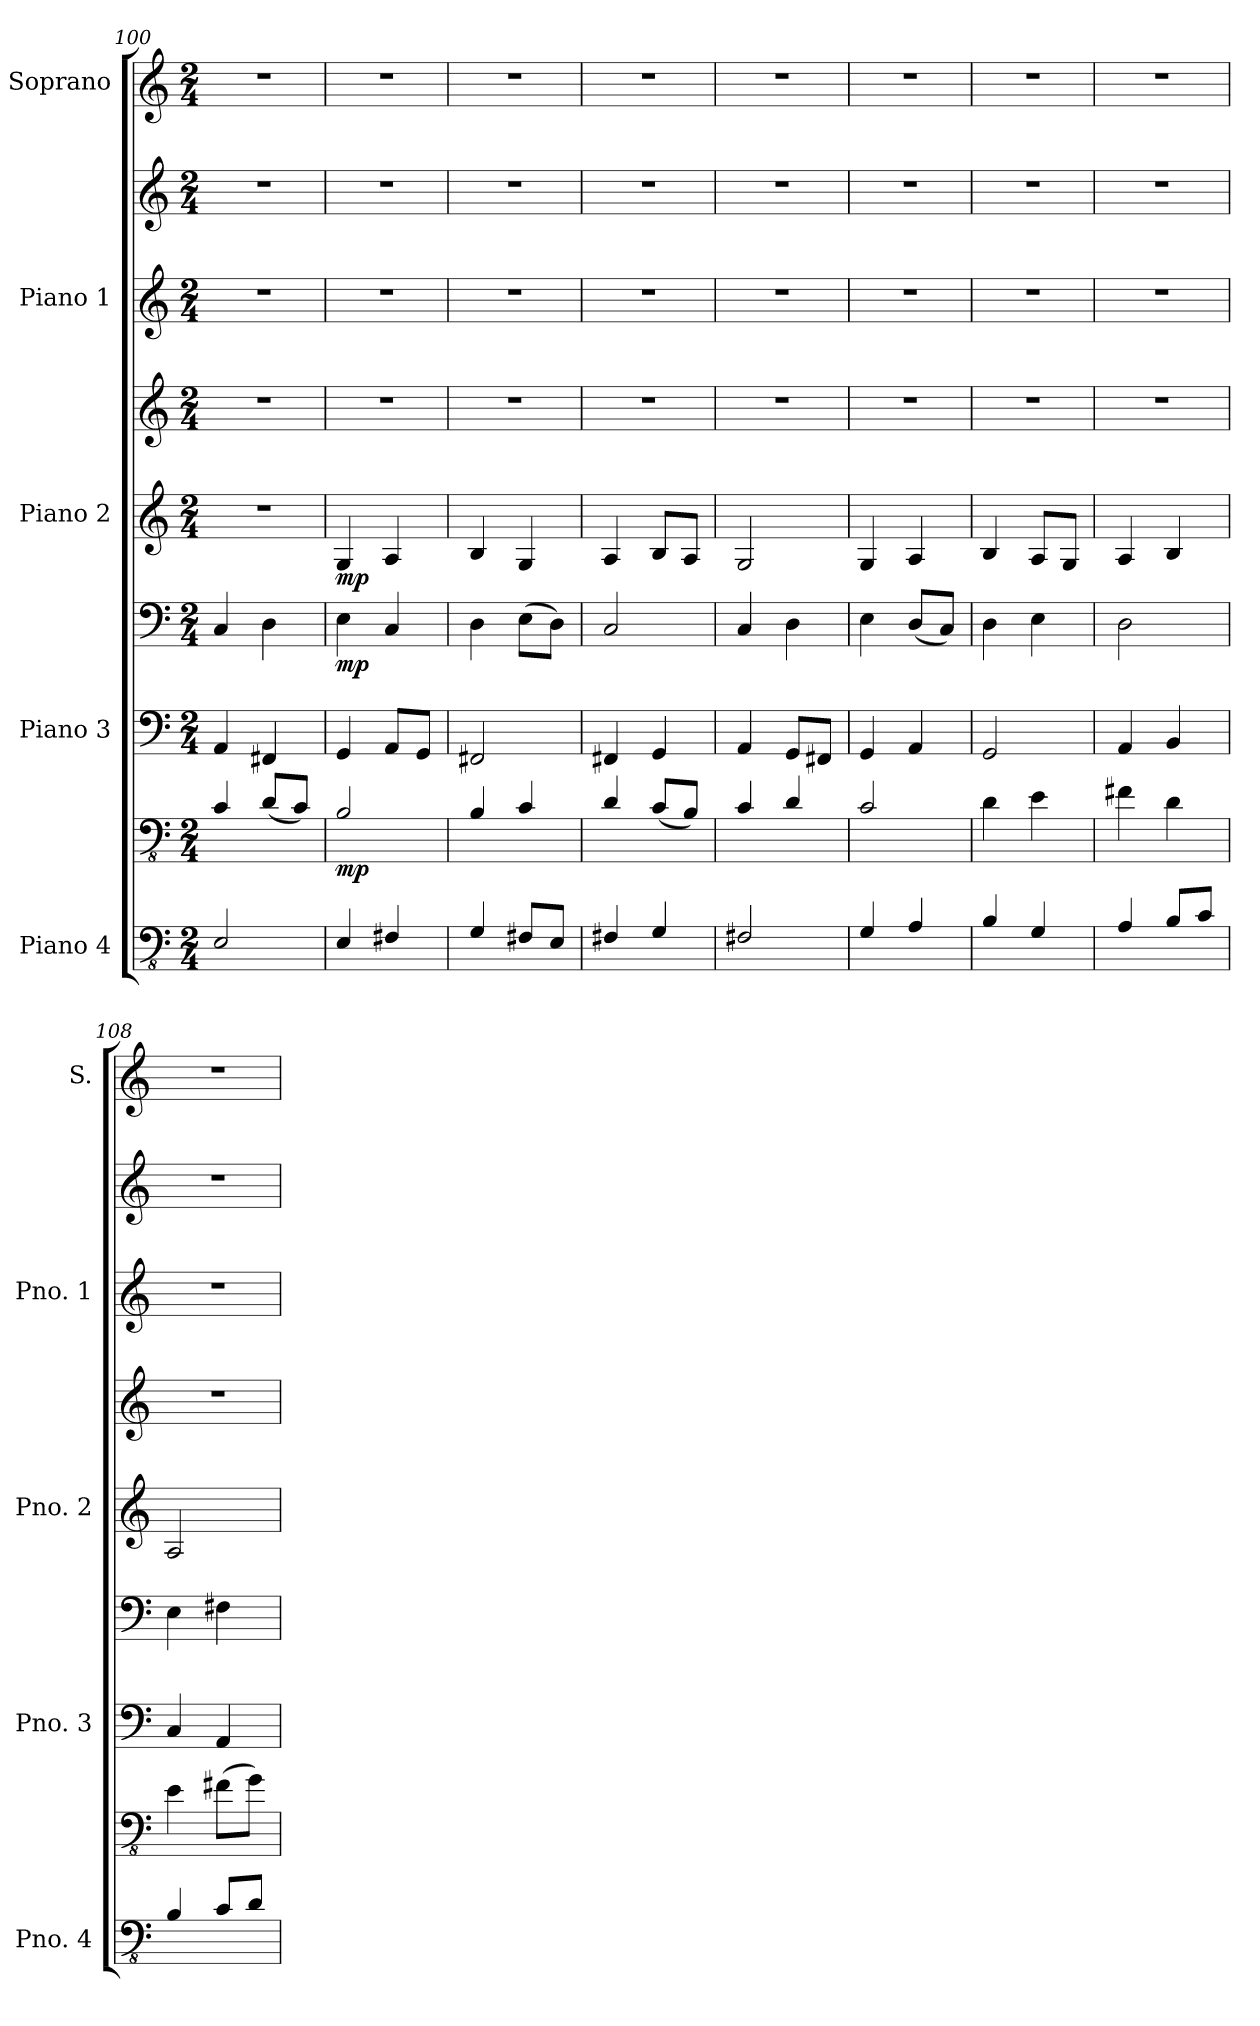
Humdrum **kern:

**kern	**kern	**dynam	**kern	**kern	**dynam	**kern	**kern	**dynam	**kern	**kern	**kern
*part5	*part5	*part5	*part4	*part4	*part4	*part3	*part3	*part3	*part2	*part2	*part1
*staff9	*staff8	*staff8/9	*staff7	*staff6	*staff6/7	*staff5	*staff4	*staff4/5	*staff3	*staff2	*staff1
*I"Piano 4	*	*	*I"Piano 3	*	*	*I"Piano 2	*	*	*I"Piano 1	*	*I"Soprano
*I'Pno. 4	*	*	*I'Pno. 3	*	*	*I'Pno. 2	*	*	*I'Pno. 1	*	*I'S.
*clefFv4	*clefFv4	*	*clefF4	*clefF4	*	*clefG2	*clefG2	*	*clefG2	*clefG2	*clefG2
*ITrd7c12	*ITrd7c12	*	*	*	*	*	*	*	*	*	*
*k[]	*k[]	*	*k[]	*k[]	*	*k[]	*k[]	*	*k[]	*k[]	*k[]
*C:	*C:	*	*C:	*C:	*	*C:	*C:	*	*C:	*C:	*C:
*M2/4	*M2/4	*	*M2/4	*M2/4	*	*M2/4	*M2/4	*	*M2/4	*M2/4	*M2/4
=100	=100	=100	=100	=100	=100	=100	=100	=100	=100	=100	=100
2EEE/	4CC/	.	4AA/	4C/	.	2r	2r	.	2r	2r	2r
.	(8DD/L	.	4FF#X/	4D\	.	.	.	.	.	.	.
.	8CC/J)	.	.	.	.	.	.	.	.	.	.
=101	=101	=101	=101	=101	=101	=101	=101	=101	=101	=101	=101
!	!	!LO:DY:b	!	!	!LO:DY:b	!	!	!LO:DY:b=2	!	!	!
4EEE/	2BBB/	mp	4GG/	4E\	mp	4G/	2r	mp	2r	2r	2r
4FFF#X/	.	.	8AA/L	4C/	.	4A/	.	.	.	.	.
.	.	.	8GG/J	.	.	.	.	.	.	.	.
=102	=102	=102	=102	=102	=102	=102	=102	=102	=102	=102	=102
4GGG/	4BBB/	.	2FF#X/	4D\	.	4B/	2r	.	2r	2r	2r
8FFF#X/L	4CC/	.	.	(8E\L	.	4G/	.	.	.	.	.
8EEE/J	.	.	.	8D\J)	.	.	.	.	.	.	.
=103	=103	=103	=103	=103	=103	=103	=103	=103	=103	=103	=103
4FFF#X/	4DD/	.	4FF#X/	2C/	.	4A/	2r	.	2r	2r	2r
4GGG/	(8CC/L	.	4GG/	.	.	8B/L	.	.	.	.	.
.	8BBB/J)	.	.	.	.	8A/J	.	.	.	.	.
=104	=104	=104	=104	=104	=104	=104	=104	=104	=104	=104	=104
2FFF#X/	4CC/	.	4AA/	4C/	.	2G/	2r	.	2r	2r	2r
.	4DD/	.	8GG/L	4D\	.	.	.	.	.	.	.
.	.	.	8FF#X/J	.	.	.	.	.	.	.	.
=105	=105	=105	=105	=105	=105	=105	=105	=105	=105	=105	=105
4GGG/	2CC/	.	4GG/	4E\	.	4G/	2r	.	2r	2r	2r
4AAA/	.	.	4AA/	(8D/L	.	4A/	.	.	.	.	.
.	.	.	.	8C/J)	.	.	.	.	.	.	.
=106	=106	=106	=106	=106	=106	=106	=106	=106	=106	=106	=106
4BBB/	4DD\	.	2GG/	4D\	.	4B/	2r	.	2r	2r	2r
4GGG/	4EE\	.	.	4E\	.	8A/L	.	.	.	.	.
.	.	.	.	.	.	8G/J	.	.	.	.	.
!!LO:PB:g=z
=107	=107	=107	=107	=107	=107	=107	=107	=107	=107	=107	=107
4AAA/	4FF#X\	.	4AA/	2D\	.	4A/	2r	.	2r	2r	2r
8BBB/L	4DD\	.	4BB/	.	.	4B/	.	.	.	.	.
8CC/J	.	.	.	.	.	.	.	.	.	.	.
=108	=108	=108	=108	=108	=108	=108	=108	=108	=108	=108	=108
4BBB/	4EE\	.	4C/	4E\	.	2A/	2r	.	2r	2r	2r
8CC/L	(8FF#X\L	.	4AA/	4F#X\	.	.	.	.	.	.	.
8DD/J	8GG\J)	.	.	.	.	.	.	.	.	.	.
=	=	=	=	=	=	=	=	=	=	=	=
*-	*-	*-	*-	*-	*-	*-	*-	*-	*-	*-	*-
